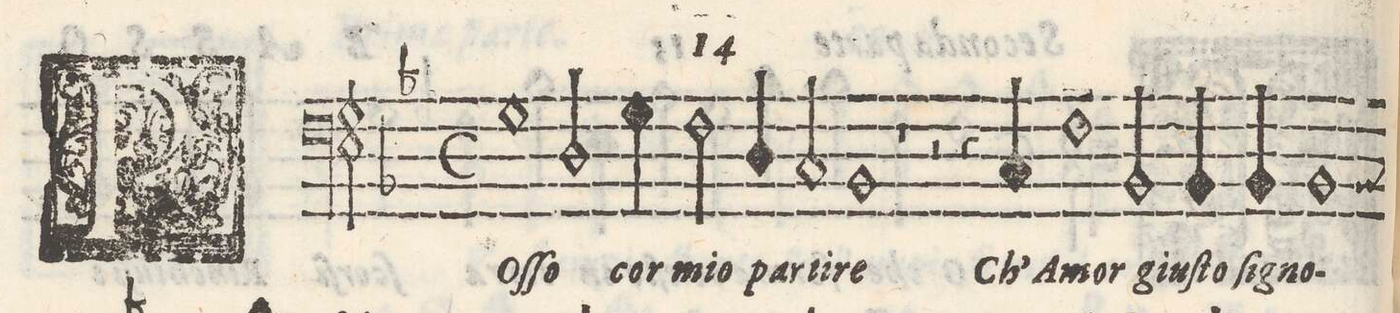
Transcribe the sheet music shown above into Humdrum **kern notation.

**kern	**text
*I"Basso	*
*clefF4	*
*k[b-]	*
*met(C)	*
*M2/1	*
1G	Poſ-
2D/	-ſo
4G\	cor
2F\	mio
=2-	=2-
4D/	par-
2C/	-ti-
1BB-	-re
=3-	=3-
1r	.
2r	.
4r	.
4C/	Ch'A-
=4-	=4-
1F	-mor
2BB-/	giuſ-
4BB-/	-to
4BB-/	ſi-
=5-	=5-
1BB-	-gno-
*-	*-
